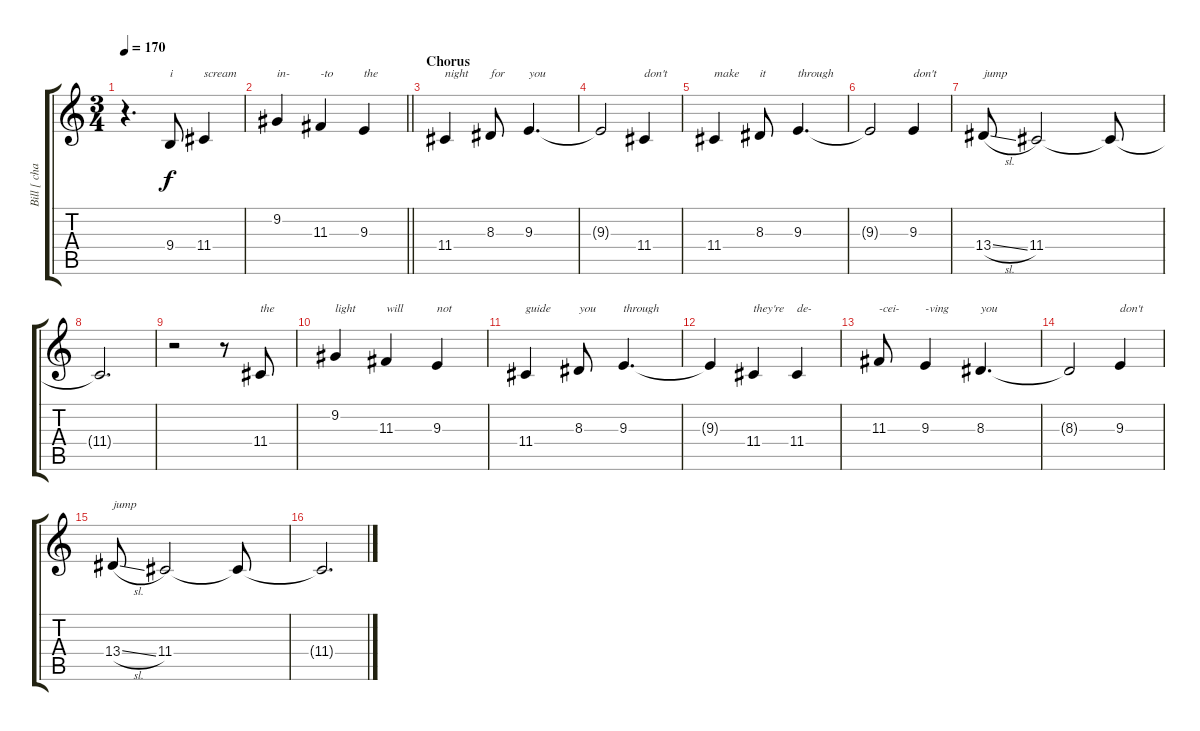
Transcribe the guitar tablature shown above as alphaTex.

\track ("Bill [ chant ]" "Bill [ cha") {instrument oboe}
\staff {score tabs}
\tuning (E4 B3 G3 D3 A2 E2) {hide}
\ts (3 4)
\tempo 170
\clef g2
\ks c
r.4{d dy f} 9.4.8{txt "i"} 11.4.4{txt "scream"} |
\barLineRight lightlight
9.2.4{txt "in-"} 11.3.4{txt "-to"} 9.3.4{txt "the"} |
\section ("" "Chorus")
11.4.4{txt "night"} 8.3.8{txt "for"} 9.3.4{d txt "you"} |
9.3{t}.2 11.4.4{txt "don't"} |
11.4.4{txt "make"} 8.3.8{txt "it"} 9.3.4{d txt "through"} |
9.3{t}.2 9.3.4{txt "don't"} |
13.4{sl}.8{txt "jump"} 11.4.2 11.4{t}.8 |
11.4{t}.2{d} |
r.2 r.8 11.4.8{txt "the"} |
9.2.4{txt "light"} 11.3.4{txt "will"} 9.3.4{txt "not"} |
11.4.4{txt "guide"} 8.3.8{txt "you"} 9.3.4{d txt "through"} |
9.3{t}.4 11.4.4{txt "they're"} 11.4.4{txt "de-"} |
11.3.8{txt "-cei-"} 9.3.4{txt "-ving"} 8.3.4{d txt "you"} |
8.3{t}.2 9.3.4{txt "don't"} |
13.4{sl}.8{txt "jump"} 11.4.2 11.4{t}.8 |
11.4{t}.2{d}
